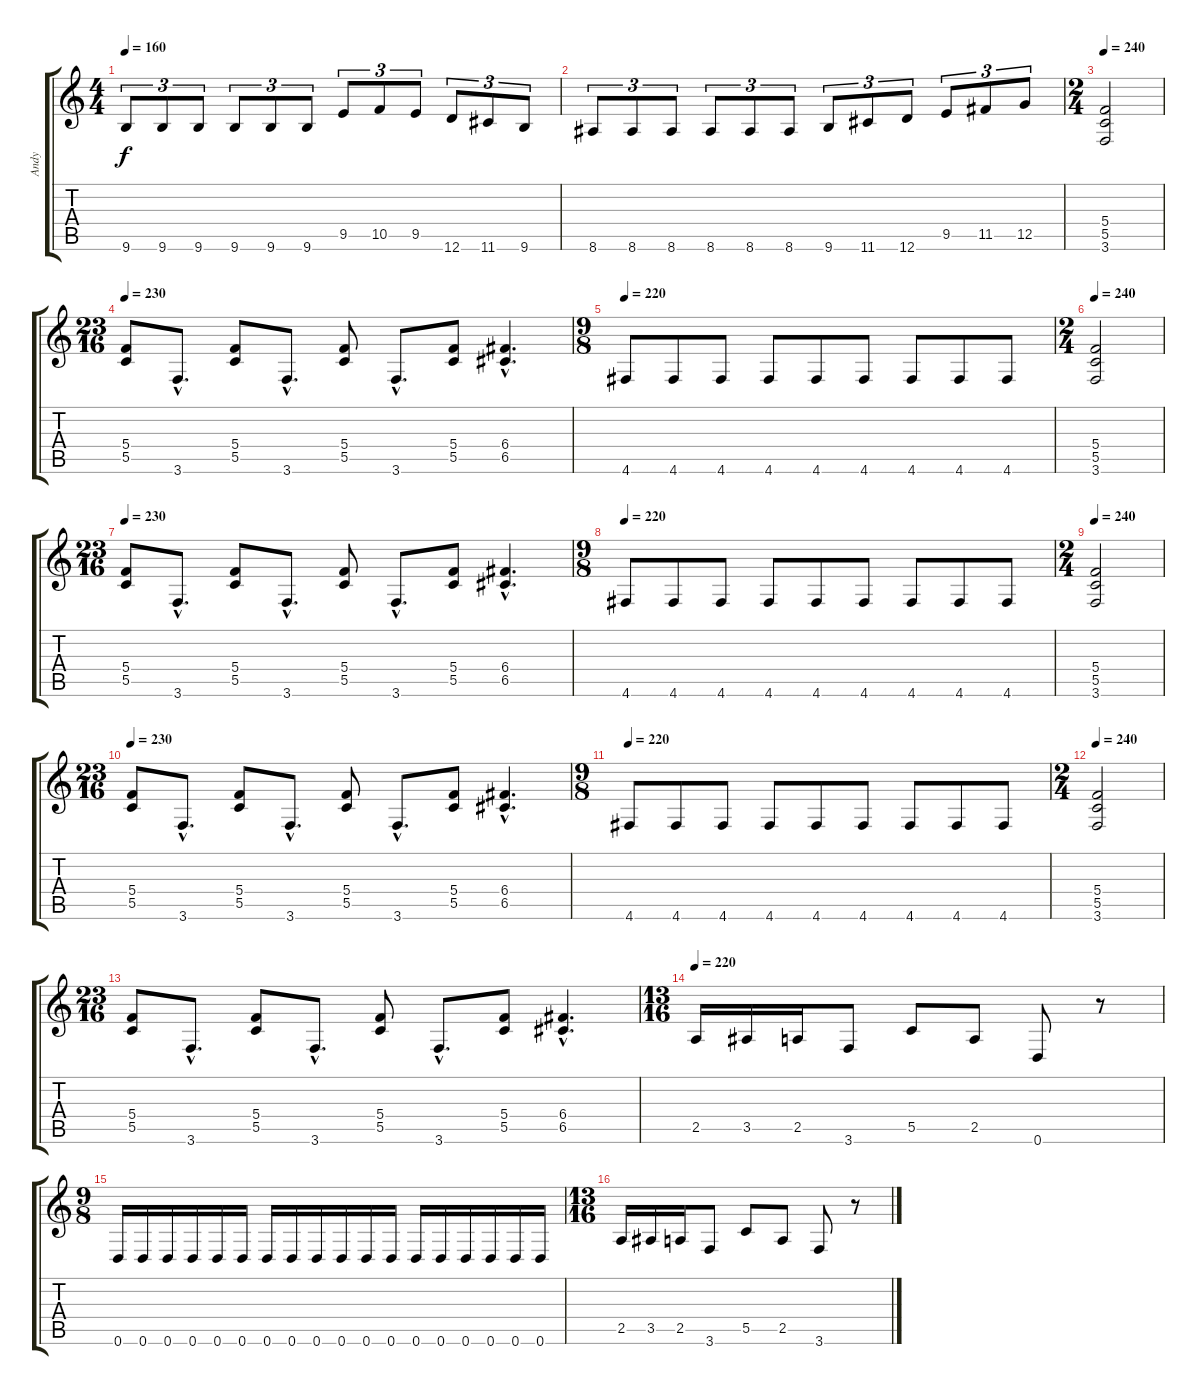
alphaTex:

\track ("Andy" "Andy") {instrument distortionguitar}
\staff {score tabs}
\tuning (D4 A3 F3 C3 G2 D2) {hide}
\ts (4 4)
\tempo 160
\clef g2
\ks c
9.6.8{tu (3 2) dy f} 9.6.8{tu (3 2)} 9.6.8{tu (3 2)} 9.6.8{tu (3 2)} 9.6.8{tu (3 2)} 9.6.8{tu (3 2)} 9.5.8{tu (3 2)} 10.5.8{tu (3 2)} 9.5.8{tu (3 2)} 12.6.8{tu (3 2)} 11.6.8{tu (3 2)} 9.6.8{tu (3 2)} |
8.6.8{tu (3 2)} 8.6.8{tu (3 2)} 8.6.8{tu (3 2)} 8.6.8{tu (3 2)} 8.6.8{tu (3 2)} 8.6.8{tu (3 2)} 9.6.8{tu (3 2)} 11.6.8{tu (3 2)} 12.6.8{tu (3 2)} 9.5.8{tu (3 2)} 11.5.8{tu (3 2)} 12.5.8{tu (3 2)} |
\ts (2 4)
\tempo 230
\tempo 240
(5.4 5.5 3.6).2 |
\ts (23 16)
\tempo 230
(5.4 5.5).8 3.6{hac}.8{d} (5.4 5.5).8 3.6{hac}.8{d} (5.4 5.5).8 3.6{hac}.8{d} (5.4 5.5).8 (6.4{hac} 6.5{hac}).4{d} |
\ts (9 8)
\tempo 220
4.6.8 4.6.8 4.6.8 4.6.8 4.6.8 4.6.8 4.6.8 4.6.8 4.6.8 |
\ts (2 4)
\tempo 240
(5.4 5.5 3.6).2 |
\ts (23 16)
\tempo 230
(5.4 5.5).8 3.6{hac}.8{d} (5.4 5.5).8 3.6{hac}.8{d} (5.4 5.5).8 3.6{hac}.8{d} (5.4 5.5).8 (6.4{hac} 6.5{hac}).4{d} |
\ts (9 8)
\tempo 220
4.6.8 4.6.8 4.6.8 4.6.8 4.6.8 4.6.8 4.6.8 4.6.8 4.6.8 |
\ts (2 4)
\tempo 240
(5.4 5.5 3.6).2 |
\ts (23 16)
\tempo 230
(5.4 5.5).8 3.6{hac}.8{d} (5.4 5.5).8 3.6{hac}.8{d} (5.4 5.5).8 3.6{hac}.8{d} (5.4 5.5).8 (6.4{hac} 6.5{hac}).4{d} |
\ts (9 8)
\tempo 220
4.6.8 4.6.8 4.6.8 4.6.8 4.6.8 4.6.8 4.6.8 4.6.8 4.6.8 |
\ts (2 4)
\tempo 240
(5.4 5.5 3.6).2 |
\ts (23 16)
(5.4 5.5).8 3.6{hac}.8{d} (5.4 5.5).8 3.6{hac}.8{d} (5.4 5.5).8 3.6{hac}.8{d} (5.4 5.5).8 (6.4{hac} 6.5{hac}).4{d} |
\ts (13 16)
\tempo 220
2.5.16 3.5.16 2.5.16 3.6.8 5.5.8 2.5.8 0.6.8 r.8 |
\ts (9 8)
0.6.16 0.6.16 0.6.16 0.6.16 0.6.16 0.6.16 0.6.16 0.6.16 0.6.16 0.6.16 0.6.16 0.6.16 0.6.16 0.6.16 0.6.16 0.6.16 0.6.16 0.6.16 |
\ts (13 16)
2.5.16 3.5.16 2.5.16 3.6.8 5.5.8 2.5.8 3.6.8 r.8
